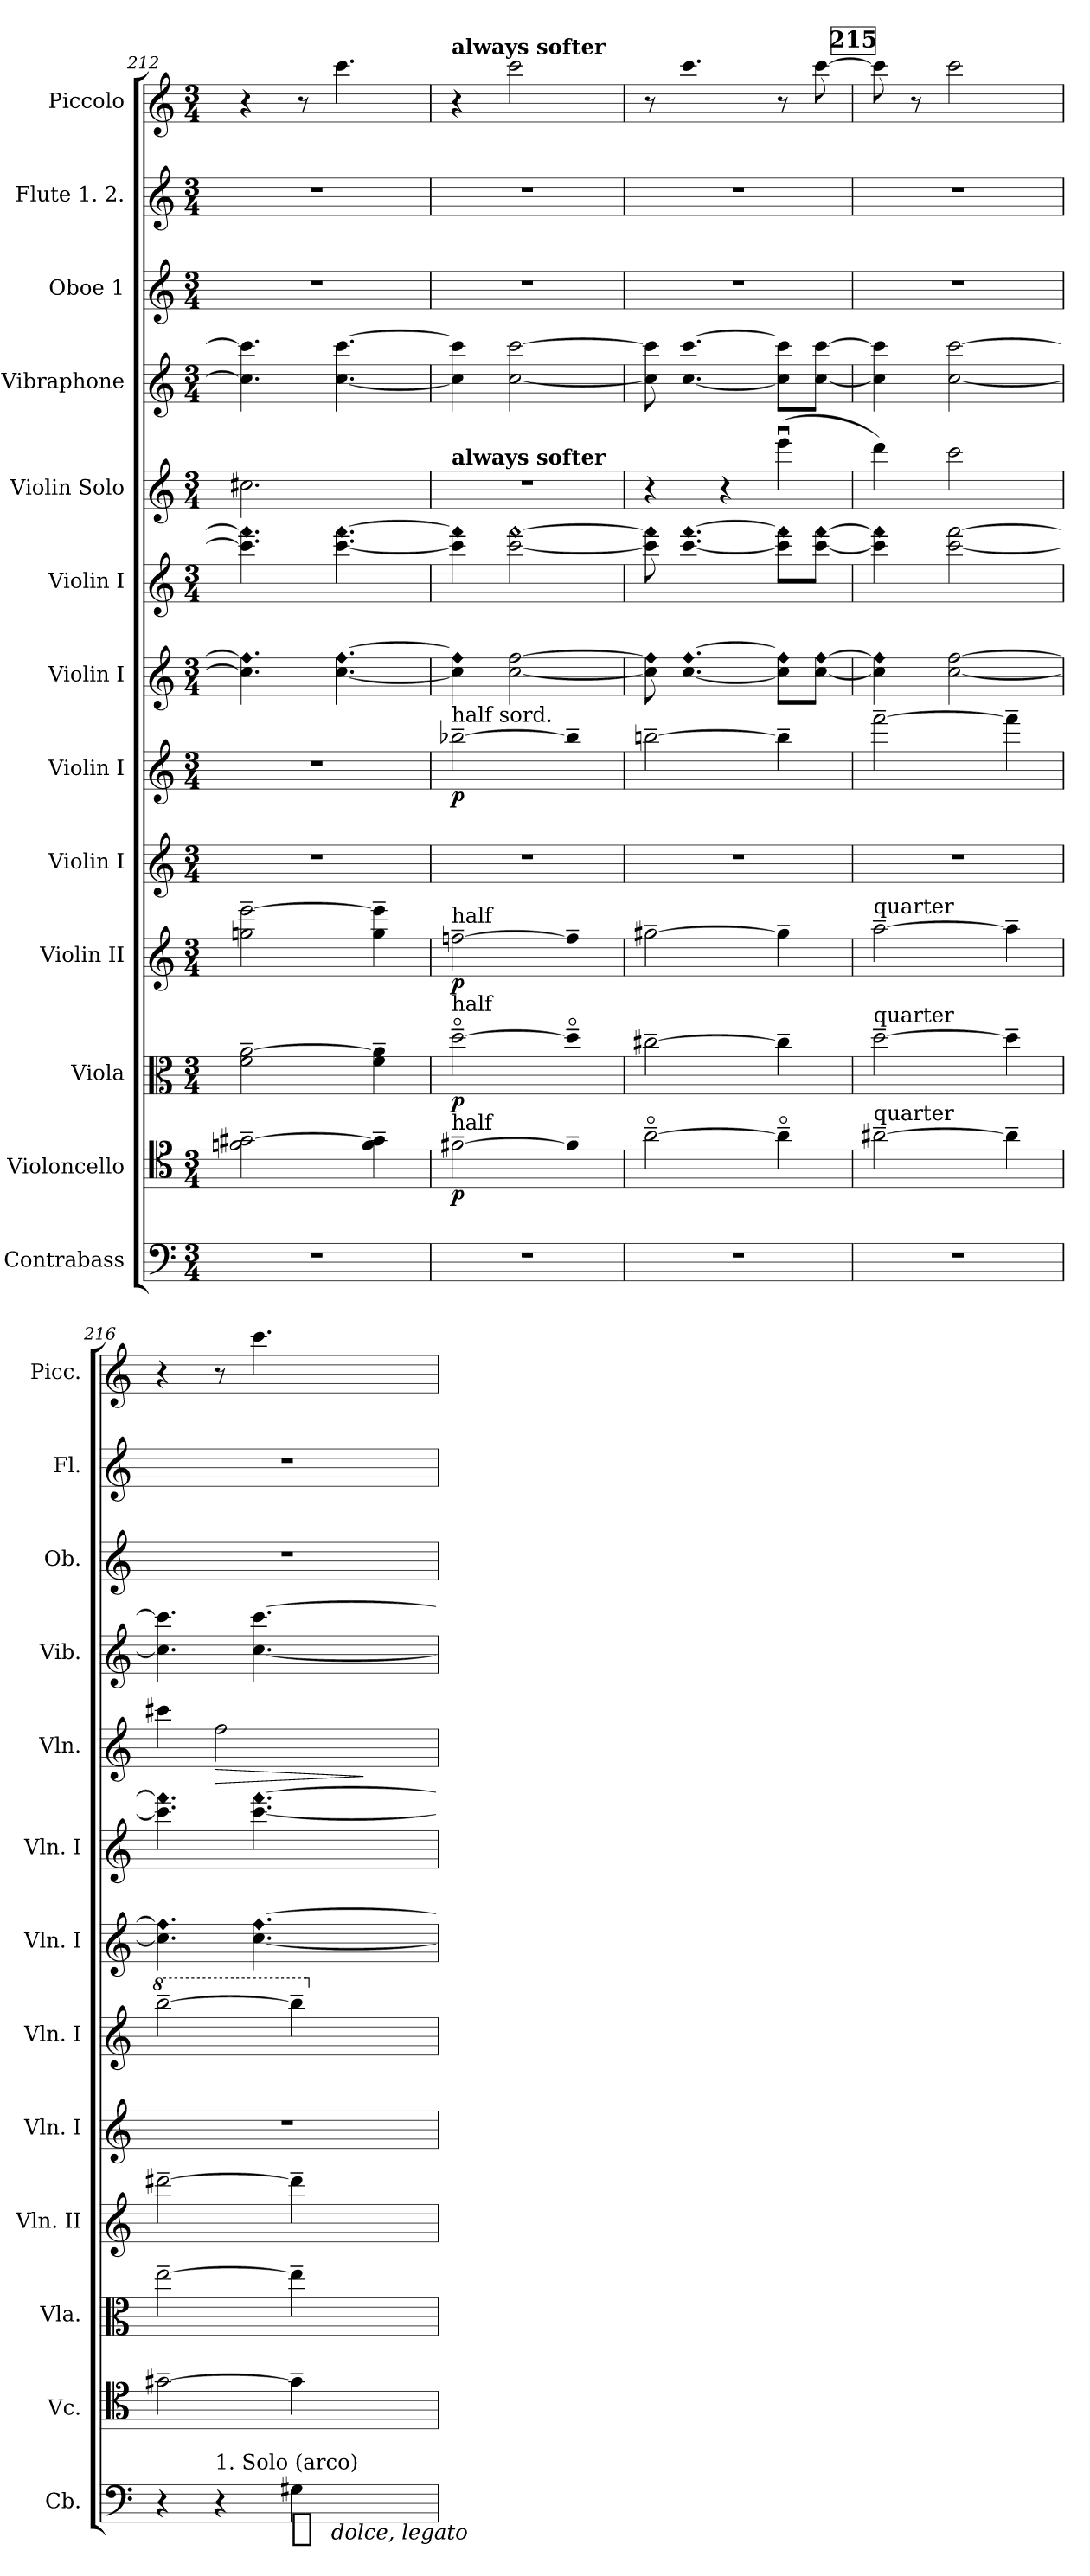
**kern	**dynam	**kern	**dynam	**kern	**dynam	**kern	**dynam	**kern	**kern	**dynam	**kern	**kern	**kern	**dynam	**kern	**kern	**kern	**kern
*part13	*part13	*part12	*part12	*part11	*part11	*part10	*part10	*part9	*part8	*part8	*part7	*part6	*part5	*part5	*part4	*part3	*part2	*part1
*staff13	*staff13	*staff12	*staff12	*staff11	*staff11	*staff10	*staff10	*staff9	*staff8	*staff8	*staff7	*staff6	*staff5	*staff5	*staff4	*staff3	*staff2	*staff1
*I"Contrabass	*	*I"Violoncello	*	*I"Viola	*	*I"Violin II	*	*I"Violin I	*I"Violin I	*	*I"Violin I	*I"Violin I	*I"Violin Solo	*	*I"Vibraphone	*I"Oboe 1	*I"Flute 1. 2.	*I"Piccolo
*I'Cb.	*	*I'Vc.	*	*I'Vla.	*	*I'Vln. II	*	*I'Vln. I	*I'Vln. I	*	*I'Vln. I	*I'Vln. I	*I'Vln.	*	*I'Vib.	*I'Ob.	*I'Fl.	*I'Picc.
*clefF4	*	*clefC4	*	*clefC3	*	*clefG2	*	*clefG2	*clefG2	*	*clefG2	*clefG2	*clefG2	*	*clefG2	*clefG2	*clefG2	*clefG2
*ITrd7c12	*	*	*	*	*	*	*	*	*	*	*	*	*	*	*	*	*	*ITrd-7c-12
*k[]	*	*k[]	*	*k[]	*	*k[]	*	*k[]	*k[]	*	*k[]	*k[]	*k[]	*	*k[]	*k[]	*k[]	*k[]
*C:	*	*C:	*	*C:	*	*C:	*	*C:	*C:	*	*C:	*C:	*C:	*	*C:	*C:	*C:	*C:
*M3/4	*	*M3/4	*	*M3/4	*	*M3/4	*	*M3/4	*M3/4	*	*M3/4	*M3/4	*M3/4	*	*M3/4	*M3/4	*M3/4	*M3/4
=212	=212	=212	=212	=212	=212	=212	=212	=212	=212	=212	=212	=212	=212	=212	=212	=212	=212	=212
!	!	!	!	!	!	!	!	!	!	!	!LO:N:n=2:head=diamond	!LO:N:n=2:head=diamond	!	!	!	!	!	!
4%3r	.	2fn~ [2g#X~	.	2f~ [2a~	.	2ggni~ [2eee~	.	4%3r	4%3r	.	4.cc] 4.ff]	4.ccc] 4.fff]	2.cc#X	.	4.cc] 4.ccc]	4%3r	4%3r	4r
.	.	.	.	.	.	.	.	.	.	.	.	.	.	.	.	.	.	8r
!	!	!	!	!	!	!	!	!	!	!	!LO:N:n=2:head=diamond	!LO:N:n=2:head=diamond	!	!	!	!	!	!
.	.	.	.	.	.	.	.	.	.	.	[4.cc [4.ff	[4.ccc [4.fff	.	.	[4.cc [4.ccc	.	.	4.cccc
.	.	4f~ 4g#]~	.	4f~ 4a]~	.	4gg~ 4eee]~	.	.	.	.	.	.	.	.	.	.	.	.
=213	=213	=213	=213	=213	=213	=213	=213	=213	=213	=213	=213	=213	=213	=213	=213	=213	=213	=213
!	!	!	!	!	!	!	!	!	!	!	!	!	!	!	!	!	!	!LO:TX:a:B:t=always softer
!	!	!	!	!	!	!	!	!	!	!	!	!	!LO:TX:a:B:t=always softer	!	!	!	!	!
!	!	!	!	!	!	!	!	!	!LO:TX:a:t=half sord.	!	!	!	!	!	!	!	!	!
!	!	!	!	!	!	!LO:TX:a:t=half	!	!	!	!	!	!	!	!	!	!	!	!
!	!	!	!	!LO:TX:a:t=half	!	!	!	!	!	!	!	!	!	!	!	!	!	!
!	!	!LO:TX:a:t=half	!	!	!	!	!	!	!	!	!	!	!	!	!	!	!	!
!	!	!	!	!	!	!	!	!	!	!	!LO:N:n=2:head=diamond	!LO:N:n=2:head=diamond	!	!	!	!	!	!
4%3r	.	[2f#X~	p	[2dd~o	p	[2ffn~	p	4%3r	[2bb-X~	p	4cc] 4ff]	4ccc] 4fff]	4%3r	.	4cc] 4ccc]	4%3r	4%3r	4r
!	!	!	!	!	!	!	!	!	!	!	!	!LO:N:n=2:head=diamond	!	!	!	!	!	!
.	.	.	.	.	.	.	.	.	.	.	[2cc [2ff	[2ccc [2fff	.	.	[2cc [2ccc	.	.	2cccc
.	.	4f#~]	.	4dd~o]	.	4ff~]	.	.	4bb-~]	.	.	.	.	.	.	.	.	.
=214	=214	=214	=214	=214	=214	=214	=214	=214	=214	=214	=214	=214	=214	=214	=214	=214	=214	=214
!	!	!	!	!	!	!	!	!	!	!	!LO:N:n=2:head=diamond	!LO:N:n=2:head=diamond	!	!	!	!	!	!
4%3r	.	[2a~o	.	[2cc#X~	.	[2gg#X~	.	4%3r	[2bbn~	.	8cc] 8ff]	8ccc] 8fff]	4r	.	8cc] 8ccc]	4%3r	4%3r	8r
!	!	!	!	!	!	!	!	!	!	!	!LO:N:n=2:head=diamond	!LO:N:n=2:head=diamond	!	!	!	!	!	!
.	.	.	.	.	.	.	.	.	.	.	[4.cc [4.ff	[4.ccc [4.fff	.	.	[4.cc [4.ccc	.	.	4.cccc
.	.	.	.	.	.	.	.	.	.	.	.	.	4r	.	.	.	.	.
!	!	!	!	!	!	!	!	!	!	!	!LO:N:n=2:head=diamond	!LO:N:n=2:head=diamond	!	!	!	!	!	!
.	.	4a~o]	.	4cc#~]	.	4gg#~]	.	.	4bb~]	.	8cc] 8ff]L	8ccc] 8fff]L	(4eeeu	.	8cc] 8ccc]L	.	.	8r
!	!	!	!	!	!	!	!	!	!	!	!LO:N:n=2:head=diamond	!LO:N:n=2:head=diamond	!	!	!	!	!	!
.	.	.	.	.	.	.	.	.	.	.	[8cc [8ffJ	[8ccc [8fffJ	.	.	[8cc [8cccJ	.	.	[8cccc
!!LO:REH:place=s1:t=215
=215	=215	=215	=215	=215	=215	=215	=215	=215	=215	=215	=215	=215	=215	=215	=215	=215	=215	=215
!	!	!	!	!	!	!LO:TX:a:t=quarter	!	!	!	!	!	!	!	!	!	!	!	!
!	!	!	!	!LO:TX:a:t=quarter	!	!	!	!	!	!	!	!	!	!	!	!	!	!
!	!	!LO:TX:a:t=quarter	!	!	!	!	!	!	!	!	!	!	!	!	!	!	!	!
!	!	!	!	!	!	!	!	!	!	!	!LO:N:n=2:head=diamond	!LO:N:n=2:head=diamond	!	!	!	!	!	!
4%3r	.	[2a#X~	.	[2dd~	.	[2aa~	.	4%3r	[2fff~	.	4cc] 4ff]	4ccc] 4fff]	4ddd)	.	4cc] 4ccc]	4%3r	4%3r	8cccc]
.	.	.	.	.	.	.	.	.	.	.	.	.	.	.	.	.	.	8r
.	.	.	.	.	.	.	.	.	.	.	[2cc [2ff	[2ccc [2fff	2ccc	.	[2cc [2ccc	.	.	2cccc
.	.	4a#~]	.	4dd~]	.	4aa~]	.	.	4fff~]	.	.	.	.	.	.	.	.	.
=216	=216	=216	=216	=216	=216	=216	=216	=216	=216	=216	=216	=216	=216	=216	=216	=216	=216	=216
*	*	*	*	*	*	*	*	*	*8va	*	*	*	*	*	*	*	*	*
!	!	!	!	!	!	!	!	!	!	!	!LO:N:n=2:head=diamond	!LO:N:n=2:head=diamond	!	!	!	!	!	!
4r	.	[2g#X~	.	[2ee~	.	[2ddd#X~	.	4%3r	[2bbb~	.	4.cc] 4.ff]	4.ccc] 4.fff]	4ccc#X	.	4.cc] 4.ccc]	4%3r	4%3r	4r
!LO:TX:a:t=1. Solo (arco)	!	!	!	!	!	!	!	!	!	!	!	!	!	!	!	!	!	!
!	!	!	!	!	!	!	!	!	!	!	!	!	!	!LO:HP:b	!	!	!	!
4r	.	.	.	.	.	.	.	.	.	.	.	.	2ff	>	.	.	.	8r
!	!	!	!	!	!	!	!	!	!	!	!LO:N:n=2:head=diamond	!LO:N:n=2:head=diamond	!	!	!	!	!	!
.	.	.	.	.	.	.	.	.	.	.	[4.cc [4.ff	[4.ccc [4.fff	.	.	[4.cc [4.ccc	.	.	4.cccc
!	!LO:DY:t=%s dolce, legato	!	!	!	!	!	!	!	!	!	!	!	!	!	!	!	!	!
4GG#X	mp	4g#~]	.	4ee~]	.	4ddd#~]	.	.	4bbb~]	.	.	.	.	.	.	.	.	.
.	.	.	.	.	.	.	.	.	.	.	.	.	.	]	.	.	.	.
*	*	*	*	*	*	*	*	*	*X8va	*	*	*	*	*	*	*	*	*
=	=	=	=	=	=	=	=	=	=	=	=	=	=	=	=	=	=	=
*-	*-	*-	*-	*-	*-	*-	*-	*-	*-	*-	*-	*-	*-	*-	*-	*-	*-	*-
